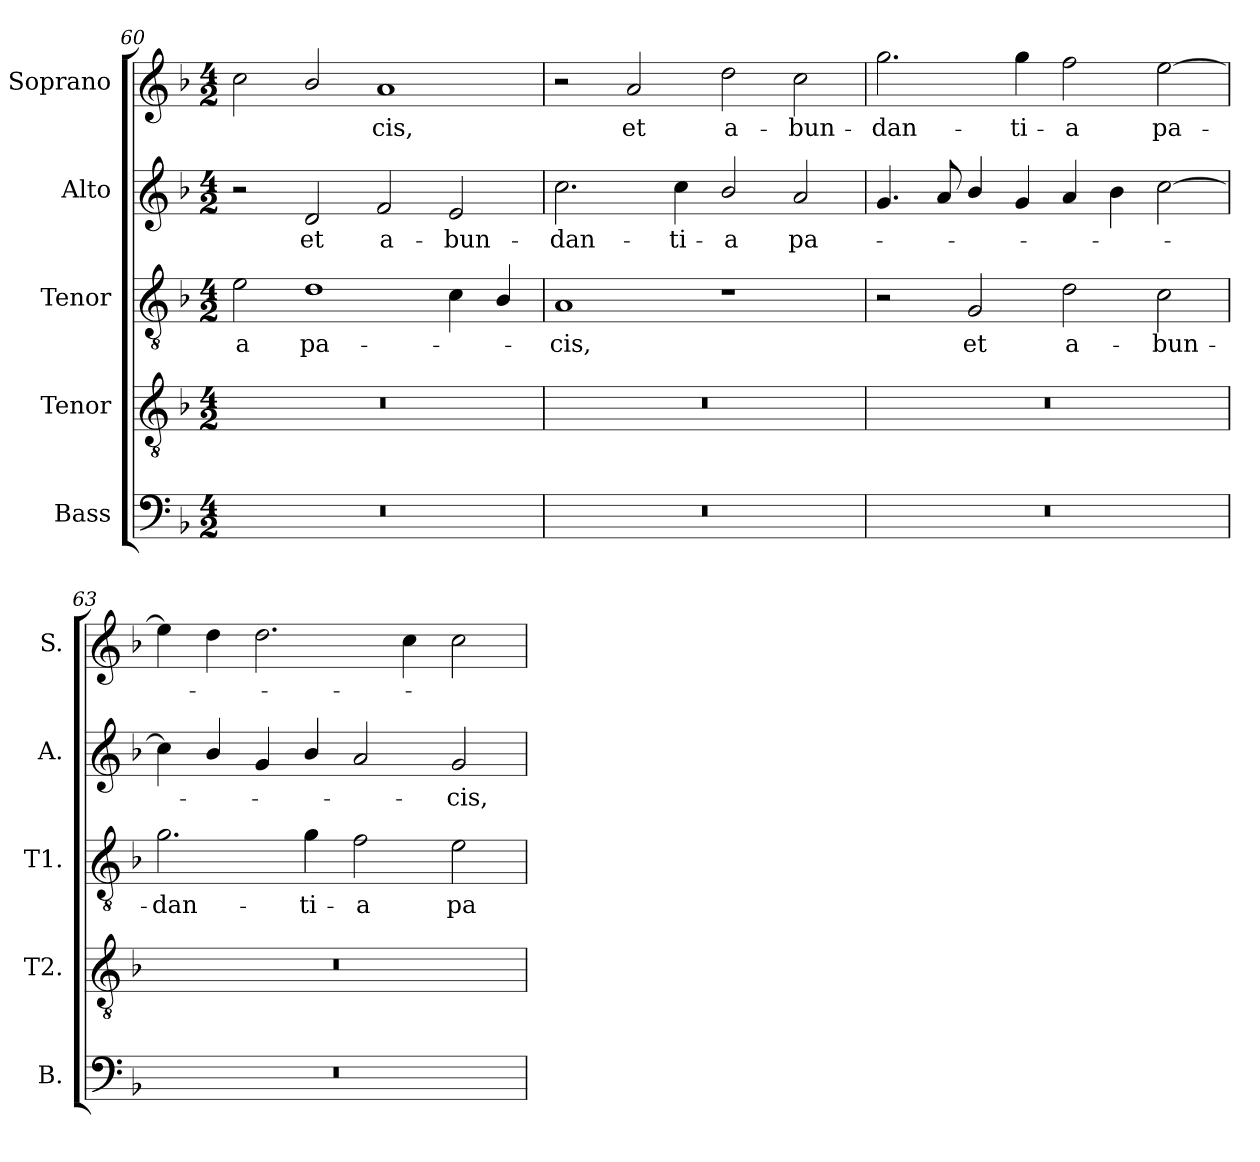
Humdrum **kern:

**kern	**kern	**kern	**text	**kern	**text	**kern	**text
*part5	*part4	*part3	*part3	*part2	*part2	*part1	*part1
*staff5	*staff4	*staff3	*staff3	*staff2	*staff2	*staff1	*staff1
*I"Bass	*I"Tenor	*I"Tenor	*	*I"Alto	*	*I"Soprano	*
*I'B.	*I'T2.	*I'T1.	*	*I'A.	*	*I'S.	*
*clefF4	*clefGv2	*clefGv2	*	*clefG2	*	*clefG2	*
*	*ITrd7c12	*ITrd7c12	*	*	*	*	*
*k[b-]	*k[b-]	*k[b-]	*	*k[b-]	*	*k[b-]	*
*F:	*F:	*F:	*	*F:	*	*F:	*
*M4/2	*M4/2	*M4/2	*	*M4/2	*	*M4/2	*
=60	=60	=60	=60	=60	=60	=60	=60
!LO:N:vis=1	!LO:N:vis=1	!	!	!	!	!	!
!	!	!	!LO:LY:b:color=#000000	!	!	!	!
0r	0r	2Ei\	-a	2r	.	2cci\	.
!	!	!	!LO:LY:b:color=#000000	!	!	!	!
!	!	!	!	!	!LO:LY:b:color=#000000	!	!
.	.	1Di	pa-	2di/	et	2b-i/	.
!	!	!	!	!	!LO:LY:b:color=#000000	!	!
!	!	!	!	!	!	!	!LO:LY:b:color=#000000
.	.	.	.	2fi/	a-	1ai	-cis,
!	!	!	!	!	!LO:LY:b:color=#000000	!	!
.	.	4Ci\	.	2ei/	-bun-	.	.
.	.	4BB-i/	.	.	.	.	.
=61	=61	=61	=61	=61	=61	=61	=61
!LO:N:vis=1	!LO:N:vis=1	!	!	!	!	!	!
!	!	!	!LO:LY:b:color=#000000	!	!	!	!
!	!	!	!	!	!LO:LY:b:color=#000000	!	!
0r	0r	1AAi	-cis,	2.cci\	-dan-	2r	.
!	!	!	!	!	!	!	!LO:LY:b:color=#000000
.	.	.	.	.	.	2ai/	et
!	!	!	!	!	!LO:LY:b:color=#000000	!	!
.	.	.	.	4cci\	-ti-	.	.
!	!	!	!	!	!LO:LY:b:color=#000000	!	!
!	!	!	!	!	!	!	!LO:LY:b:color=#000000
.	.	1r	.	2b-i/	-a	2ddi\	a-
!	!	!	!	!	!LO:LY:b:color=#000000	!	!
!	!	!	!	!	!	!	!LO:LY:b:color=#000000
.	.	.	.	2ai/	pa-	2cci\	-bun-
=62	=62	=62	=62	=62	=62	=62	=62
!LO:N:vis=1	!LO:N:vis=1	!	!	!	!	!	!
!	!	!	!	!	!	!	!LO:LY:b:color=#000000
0r	0r	2r	.	4.gi/	.	2.ggi\	-dan-
.	.	.	.	8ai/	.	.	.
!	!	!	!LO:LY:b:color=#000000	!	!	!	!
.	.	2GGi/	et	4b-i/	.	.	.
!	!	!	!	!	!	!	!LO:LY:b:color=#000000
.	.	.	.	4gi/	.	4ggi\	-ti-
!	!	!	!LO:LY:b:color=#000000	!	!	!	!
!	!	!	!	!	!	!	!LO:LY:b:color=#000000
.	.	2Di\	a-	4ai/	.	2ffi\	-a
.	.	.	.	4b-i\	.	.	.
!	!	!	!LO:LY:b:color=#000000	!	!	!	!
!	!	!	!	!	!	!	!LO:LY:b:color=#000000
.	.	2Ci\	-bun-	[2cci\	.	[2eei\	pa-
!!LO:LB:g=z
=63	=63	=63	=63	=63	=63	=63	=63
!LO:N:vis=1	!LO:N:vis=1	!	!	!	!	!	!
!	!	!	!LO:LY:b:color=#000000	!	!	!	!
0r	0r	2.Gi\	-dan-	4cci\]	.	4eei\]	.
.	.	.	.	4b-i/	.	4ddi\	.
.	.	.	.	4gi/	.	2.ddi\	.
!	!	!	!LO:LY:b:color=#000000	!	!	!	!
.	.	4Gi\	-ti-	4b-i/	.	.	.
!	!	!	!LO:LY:b:color=#000000	!	!	!	!
.	.	2Fi\	-a	2ai/	.	.	.
.	.	.	.	.	.	4cci\	.
!	!	!	!LO:LY:b:color=#000000	!	!	!	!
!	!	!	!	!	!LO:LY:b:color=#000000	!	!
.	.	2Ei\	pa-	2gi/	-cis,	2cci\	.
=	=	=	=	=	=	=	=
*-	*-	*-	*-	*-	*-	*-	*-
